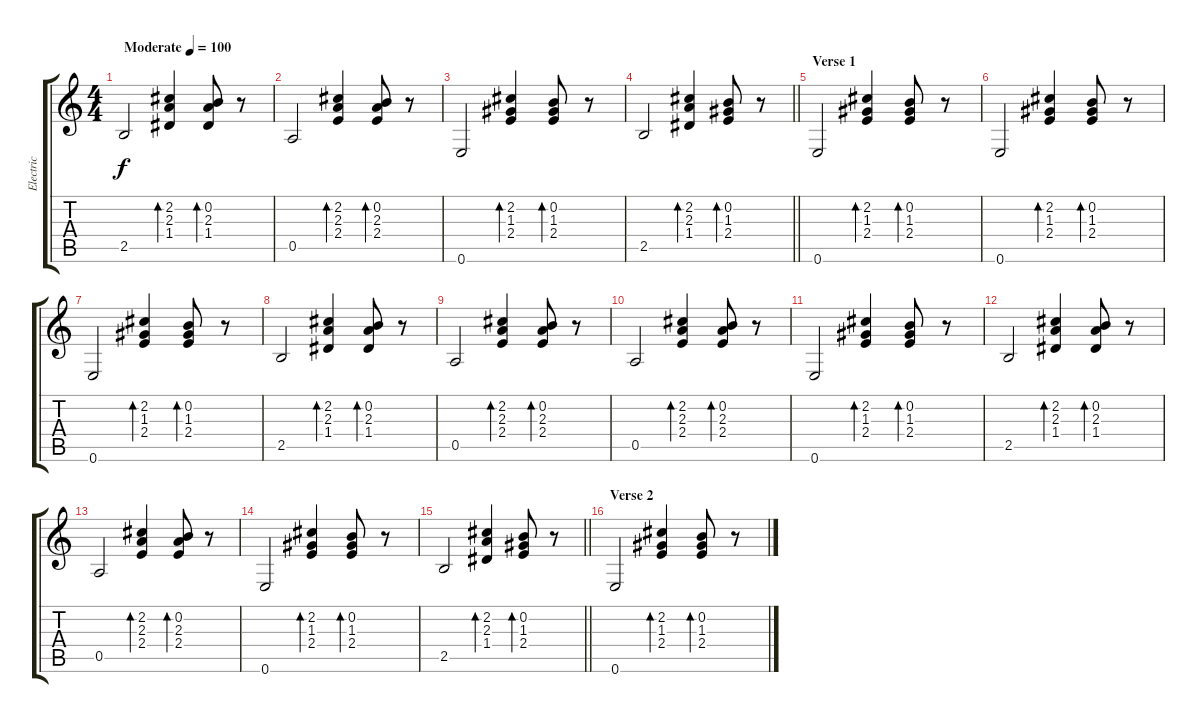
\track ("Electric" "Electric") {instrument overdrivenguitar}
\staff {score tabs}
\tuning (E4 B3 G3 D3 A2 E2) {hide}
\ts (4 4)
\tempo (100 "Moderate")
\clef g2
\ks c
2.5.2{dy f instrument overdrivenguitar} (2.2 2.3 1.4).4{bd 480} (0.2 2.3 1.4).8{bd 480} r.8 |
0.5.2 (2.2 2.3 2.4).4{bd 480} (0.2 2.3 2.4).8{bd 480} r.8 |
0.6.2 (2.2 1.3 2.4).4{bd 480} (0.2 1.3 2.4).8{bd 480} r.8 |
\barLineRight lightlight
2.5.2 (2.2 2.3 1.4).4{bd 480} (0.2 1.3 2.4).8{bd 480} r.8 |
\section ("" "Verse 1")
0.6.2 (2.2 1.3 2.4).4{bd 480} (0.2 1.3 2.4).8{bd 480} r.8 |
0.6.2 (2.2 1.3 2.4).4{bd 480} (0.2 1.3 2.4).8{bd 480} r.8 |
0.6.2 (2.2 1.3 2.4).4{bd 480} (0.2 1.3 2.4).8{bd 480} r.8 |
2.5.2 (2.2 2.3 1.4).4{bd 480} (0.2 2.3 1.4).8{bd 480} r.8 |
0.5.2 (2.2 2.3 2.4).4{bd 480} (0.2 2.3 2.4).8{bd 480} r.8 |
0.5.2 (2.2 2.3 2.4).4{bd 480} (0.2 2.3 2.4).8{bd 480} r.8 |
0.6.2 (2.2 1.3 2.4).4{bd 480} (0.2 1.3 2.4).8{bd 480} r.8 |
2.5.2 (2.2 2.3 1.4).4{bd 480} (0.2 2.3 1.4).8{bd 480} r.8 |
0.5.2 (2.2 2.3 2.4).4{bd 480} (0.2 2.3 2.4).8{bd 480} r.8 |
0.6.2 (2.2 1.3 2.4).4{bd 480} (0.2 1.3 2.4).8{bd 480} r.8 |
\barLineRight lightlight
2.5.2 (2.2 2.3 1.4).4{bd 480} (0.2 1.3 2.4).8{bd 480} r.8 |
\section ("" "Verse 2")
0.6.2 (2.2 1.3 2.4).4{bd 480} (0.2 1.3 2.4).8{bd 480} r.8
